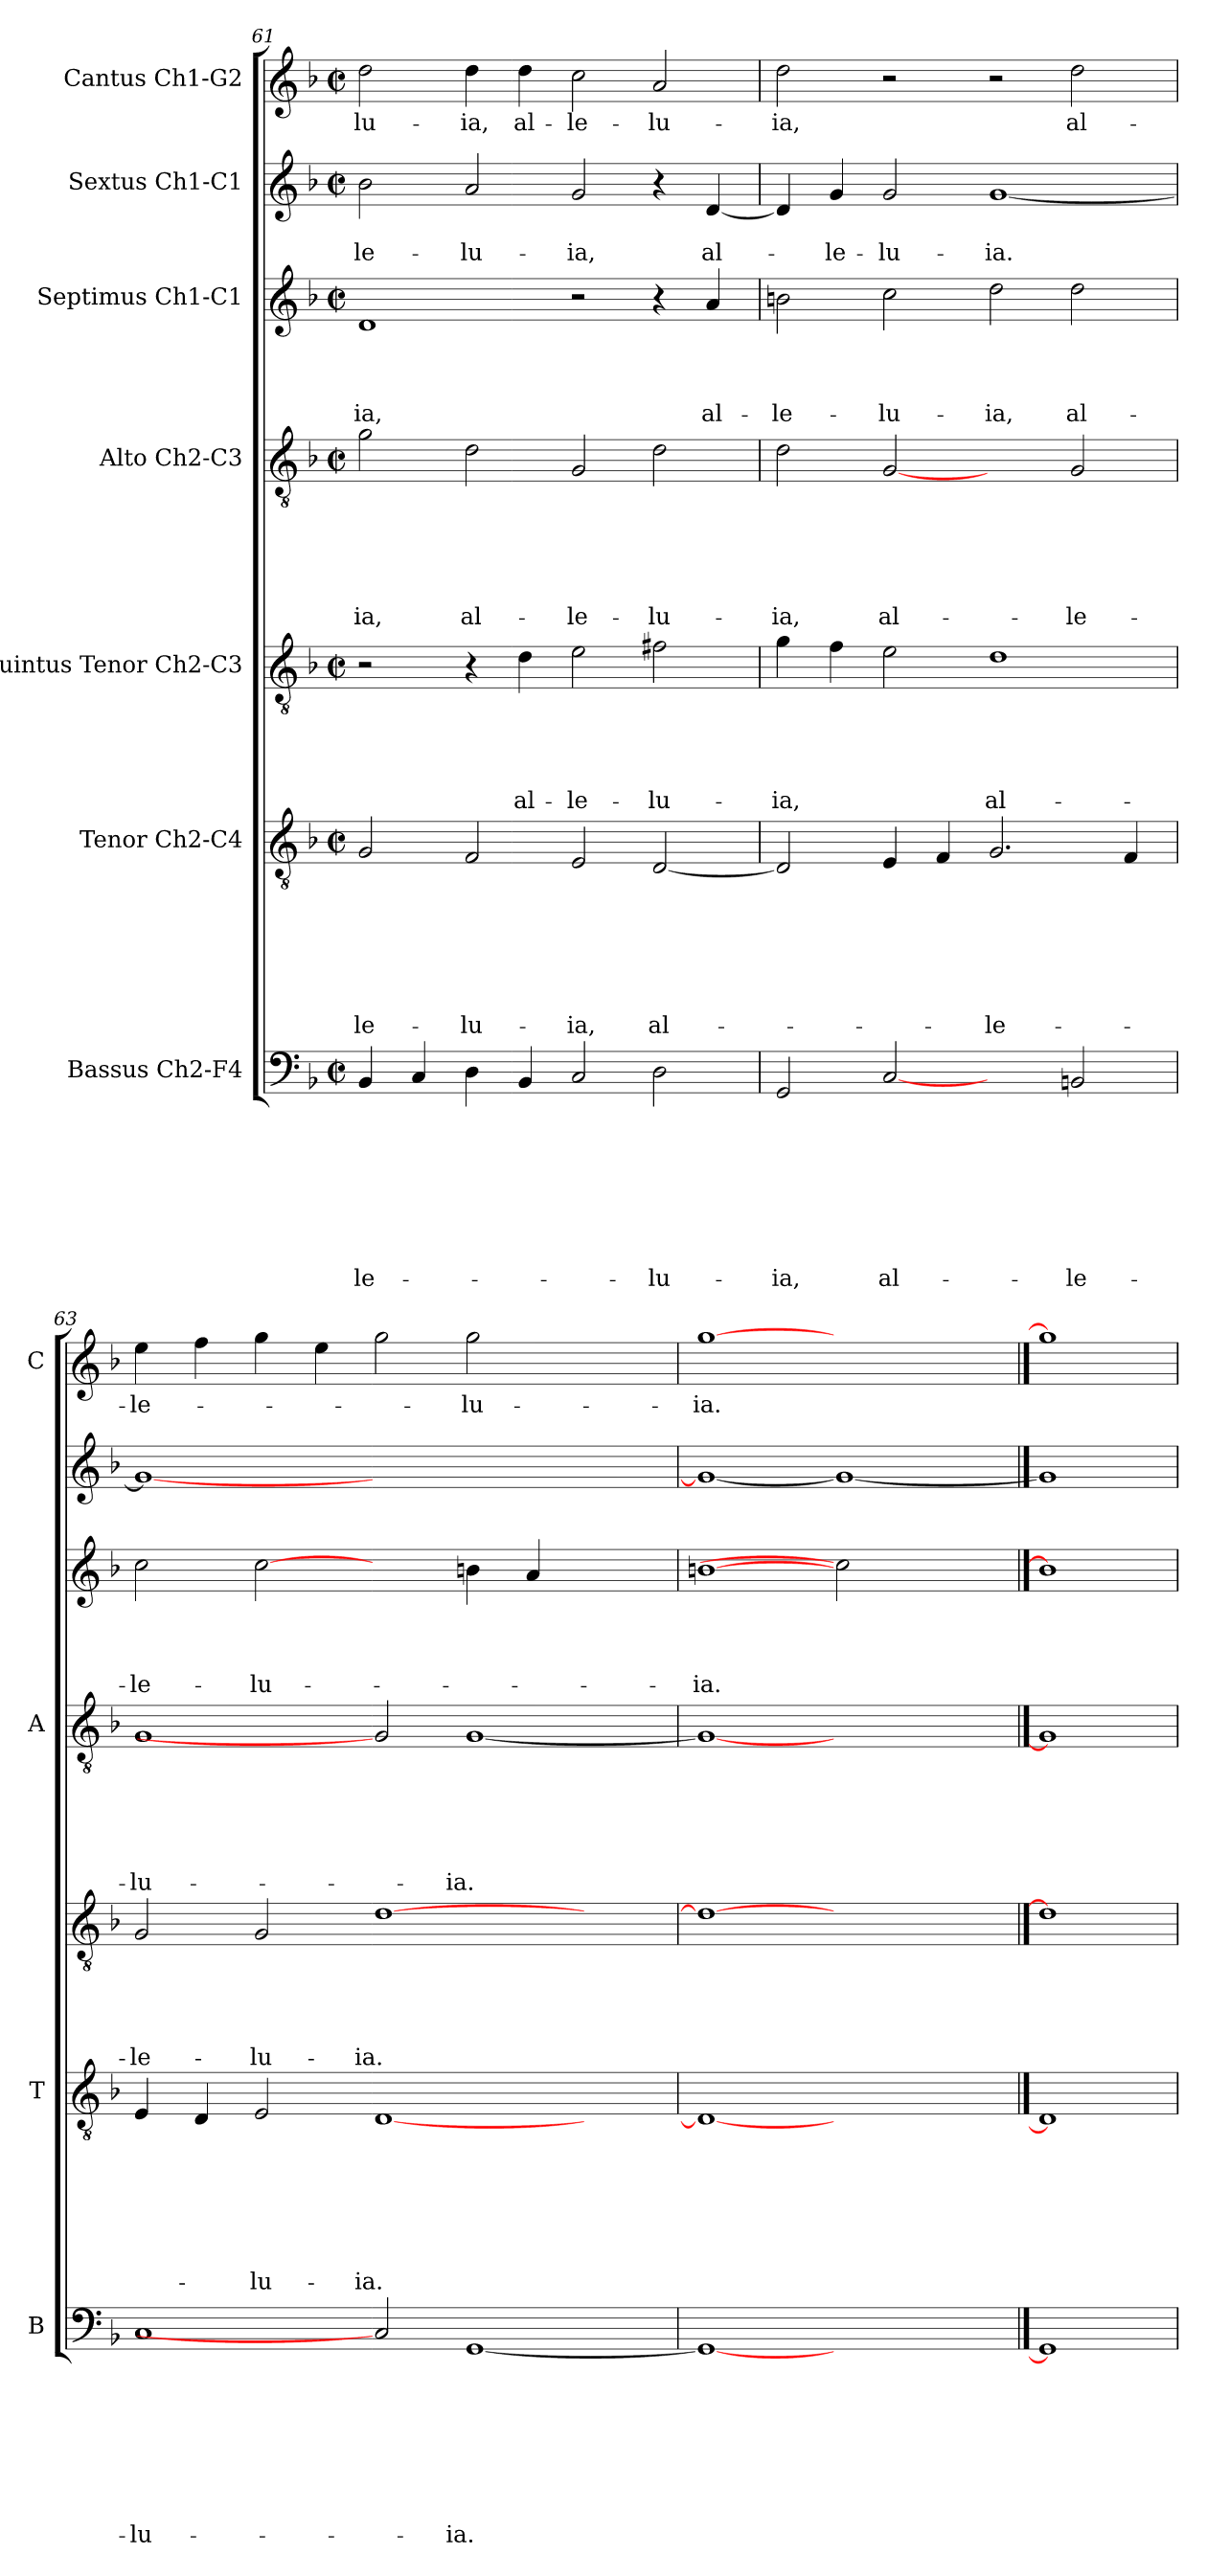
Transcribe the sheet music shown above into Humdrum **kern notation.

**kern	**text	**text	**text	**text	**text	**text	**text	**text	**kern	**text	**text	**text	**text	**text	**text	**text	**kern	**text	**text	**text	**text	**text	**kern	**text	**text	**text	**text	**text	**text	**kern	**text	**text	**text	**text	**kern	**text	**text	**kern	**text
*part7	*part7	*part7	*part7	*part7	*part7	*part7	*part7	*part7	*part6	*part6	*part6	*part6	*part6	*part6	*part6	*part6	*part5	*part5	*part5	*part5	*part5	*part5	*part4	*part4	*part4	*part4	*part4	*part4	*part4	*part3	*part3	*part3	*part3	*part3	*part2	*part2	*part2	*part1	*part1
*staff7	*staff7	*staff7	*staff7	*staff7	*staff7	*staff7	*staff7	*staff7	*staff6	*staff6	*staff6	*staff6	*staff6	*staff6	*staff6	*staff6	*staff5	*staff5	*staff5	*staff5	*staff5	*staff5	*staff4	*staff4	*staff4	*staff4	*staff4	*staff4	*staff4	*staff3	*staff3	*staff3	*staff3	*staff3	*staff2	*staff2	*staff2	*staff1	*staff1
*I"Bassus Ch2-F4	*	*	*	*	*	*	*	*	*I"Tenor Ch2-C4	*	*	*	*	*	*	*	*I"Quintus Tenor Ch2-C3	*	*	*	*	*	*I"Alto Ch2-C3	*	*	*	*	*	*	*I"Septimus Ch1-C1	*	*	*	*	*I"Sextus Ch1-C1	*	*	*I"Cantus Ch1-G2	*
*I'B	*	*	*	*	*	*	*	*	*I'T	*	*	*	*	*	*	*	*	*	*	*	*	*	*I'A	*	*	*	*	*	*	*	*	*	*	*	*	*	*	*I'C	*
!!LO:LB:g=z
*clefF4	*	*	*	*	*	*	*	*	*clefGv2	*	*	*	*	*	*	*	*clefGv2	*	*	*	*	*	*clefGv2	*	*	*	*	*	*	*clefG2	*	*	*	*	*clefG2	*	*	*clefG2	*
*k[b-]	*	*	*	*	*	*	*	*	*k[b-]	*	*	*	*	*	*	*	*k[b-]	*	*	*	*	*	*k[b-]	*	*	*	*	*	*	*k[b-]	*	*	*	*	*k[b-]	*	*	*k[b-]	*
*F:	*	*	*	*	*	*	*	*	*F:	*	*	*	*	*	*	*	*F:	*	*	*	*	*	*F:	*	*	*	*	*	*	*F:	*	*	*	*	*F:	*	*	*F:	*
*M2/2	*	*	*	*	*	*	*	*	*M2/2	*	*	*	*	*	*	*	*M2/2	*	*	*	*	*	*M2/2	*	*	*	*	*	*	*M2/2	*	*	*	*	*M2/2	*	*	*M2/2	*
*met(c|)	*	*	*	*	*	*	*	*	*met(c|)	*	*	*	*	*	*	*	*met(c|)	*	*	*	*	*	*met(c|)	*	*	*	*	*	*	*met(c|)	*	*	*	*	*met(c|)	*	*	*met(c|)	*
=61	=61	=61	=61	=61	=61	=61	=61	=61	=61	=61	=61	=61	=61	=61	=61	=61	=61	=61	=61	=61	=61	=61	=61	=61	=61	=61	=61	=61	=61	=61	=61	=61	=61	=61	=61	=61	=61	=61	=61
!	!	!	!	!	!	!	!	!LO:LY:b	!	!	!	!	!	!	!	!LO:LY:b	!	!	!	!	!	!	!	!	!	!	!	!	!LO:LY:b	!	!	!	!	!LO:LY:b	!	!	!LO:LY:b	!	!LO:LY:b
4BB-/	.	.	.	.	.	.	.	-le-	2G/	.	.	.	.	.	.	-le-	2r	.	.	.	.	.	2g\	.	.	.	.	.	-ia,	1d	.	.	.	-ia,	2b-\	.	-le-	2dd\	-lu-
4C/	.	.	.	.	.	.	.	.	.	.	.	.	.	.	.	.	.	.	.	.	.	.	.	.	.	.	.	.	.	.	.	.	.	.	.	.	.	.	.
!	!	!	!	!	!	!	!	!	!	!	!	!	!	!	!	!LO:LY:b	!	!	!	!	!	!	!	!	!	!	!	!	!LO:LY:b	!	!	!	!	!	!	!	!LO:LY:b	!	!LO:LY:b
4D\	.	.	.	.	.	.	.	.	2F/	.	.	.	.	.	.	-lu-	4r	.	.	.	.	.	2d\	.	.	.	.	.	al-	.	.	.	.	.	2a/	.	-lu-	4dd\	-ia,
!	!	!	!	!	!	!	!	!	!	!	!	!	!	!	!	!	!	!	!	!	!	!LO:LY:b	!	!	!	!	!	!	!	!	!	!	!	!	!	!	!	!	!LO:LY:b
4BB-/	.	.	.	.	.	.	.	.	.	.	.	.	.	.	.	.	4d\	.	.	.	.	al-	.	.	.	.	.	.	.	.	.	.	.	.	.	.	.	4dd\	al-
!	!	!	!	!	!	!	!	!	!	!	!	!	!	!	!	!LO:LY:b	!	!	!	!	!	!LO:LY:b	!	!	!	!	!	!	!LO:LY:b	!	!	!	!	!	!	!	!LO:LY:b	!	!LO:LY:b
2C/	.	.	.	.	.	.	.	.	2E/	.	.	.	.	.	.	-ia,	2e\	.	.	.	.	-le-	2G/	.	.	.	.	.	-le-	2r	.	.	.	.	2g/	.	-ia,	2cc\	-le-
!	!	!	!	!	!	!	!	!LO:LY:b	!	!	!	!	!	!	!	!LO:LY:b	!	!	!	!	!	!LO:LY:b	!	!	!	!	!	!	!LO:LY:b	!	!	!	!	!	!	!	!	!	!LO:LY:b
2D\	.	.	.	.	.	.	.	-lu-	[2D/	.	.	.	.	.	.	al-	2f#X\	.	.	.	.	-lu-	2d\	.	.	.	.	.	-lu-	4r	.	.	.	.	4r	.	.	2a/	-lu-
!	!	!	!	!	!	!	!	!	!	!	!	!	!	!	!	!	!	!	!	!	!	!	!	!	!	!	!	!	!	!	!	!	!	!LO:LY:b	!	!	!LO:LY:b	!	!
.	.	.	.	.	.	.	.	.	.	.	.	.	.	.	.	.	.	.	.	.	.	.	.	.	.	.	.	.	.	4a/	.	.	.	al-	[4d/	.	al-	.	.
=62	=62	=62	=62	=62	=62	=62	=62	=62	=62	=62	=62	=62	=62	=62	=62	=62	=62	=62	=62	=62	=62	=62	=62	=62	=62	=62	=62	=62	=62	=62	=62	=62	=62	=62	=62	=62	=62	=62	=62
!	!	!	!	!	!	!	!	!LO:LY:b	!	!	!	!	!	!	!	!	!	!	!	!	!	!LO:LY:b	!	!	!	!	!	!	!LO:LY:b	!	!	!	!	!LO:LY:b	!	!	!	!	!LO:LY:b
2GG/	.	.	.	.	.	.	.	-ia,	2D/]	.	.	.	.	.	.	.	4g\	.	.	.	.	-ia,	2d\	.	.	.	.	.	-ia,	2bn\	.	.	.	-le-	4d/]	.	.	2dd\	-ia,
!	!	!	!	!	!	!	!	!	!	!	!	!	!	!	!	!	!	!	!	!	!	!	!	!	!	!	!	!	!	!	!	!	!	!	!	!	!LO:LY:b	!	!
.	.	.	.	.	.	.	.	.	.	.	.	.	.	.	.	.	4f\	.	.	.	.	.	.	.	.	.	.	.	.	.	.	.	.	.	4g/	.	-le-	.	.
!	!	!	!	!	!	!	!	!LO:LY:b	!	!	!	!	!	!	!	!	!	!	!	!	!	!	!	!	!	!	!	!	!LO:LY:b	!	!	!	!	!LO:LY:b	!	!	!LO:LY:b	!	!
[2C	.	.	.	.	.	.	.	al-	4E/	.	.	.	.	.	.	.	2e\	.	.	.	.	.	[2G	.	.	.	.	.	al-	2cc\	.	.	.	-lu-	2g/	.	-lu-	2r	.
.	.	.	.	.	.	.	.	.	4F/	.	.	.	.	.	.	.	.	.	.	.	.	.	.	.	.	.	.	.	.	.	.	.	.	.	.	.	.	.	.
!	!	!	!	!	!	!	!	!	!	!	!	!	!	!	!	!LO:LY:b	!	!	!	!	!	!LO:LY:b	!	!	!	!	!	!	!	!	!	!	!	!LO:LY:b	!	!	!LO:LY:b	!	!
2ryy	.	.	.	.	.	.	.	.	2.G/	.	.	.	.	.	.	-le-	1d	.	.	.	.	al-	2ryy	.	.	.	.	.	.	2dd\	.	.	.	-ia,	[1g	.	-ia.	2r	.
!	!	!	!	!	!	!	!	!LO:LY:b	!	!	!	!	!	!	!	!	!	!	!	!	!	!	!	!	!	!	!	!	!LO:LY:b	!	!	!	!	!LO:LY:b	!	!	!	!	!LO:LY:b
2BBn/	.	.	.	.	.	.	.	-le-	.	.	.	.	.	.	.	.	.	.	.	.	.	.	2G/	.	.	.	.	.	-le-	2dd\	.	.	.	al-	.	.	.	2dd\	al-
.	.	.	.	.	.	.	.	.	4F/	.	.	.	.	.	.	.	.	.	.	.	.	.	.	.	.	.	.	.	.	.	.	.	.	.	.	.	.	.	.
=63	=63	=63	=63	=63	=63	=63	=63	=63	=63	=63	=63	=63	=63	=63	=63	=63	=63	=63	=63	=63	=63	=63	=63	=63	=63	=63	=63	=63	=63	=63	=63	=63	=63	=63	=63	=63	=63	=63	=63
!	!	!	!	!	!	!	!	!LO:LY:b	!	!	!	!	!	!	!	!	!	!	!	!	!	!LO:LY:b	!	!	!	!	!	!	!LO:LY:b	!	!	!	!	!LO:LY:b	!	!	!	!	!LO:LY:b
1C	.	.	.	.	.	.	.	-lu-	4E/	.	.	.	.	.	.	.	2G/	.	.	.	.	-le-	1G	.	.	.	.	.	-lu-	2cc\	.	.	.	-le-	1g_	.	.	4ee\	-le-
.	.	.	.	.	.	.	.	.	4D/	.	.	.	.	.	.	.	.	.	.	.	.	.	.	.	.	.	.	.	.	.	.	.	.	.	.	.	.	4ff\	.
!	!	!	!	!	!	!	!	!	!	!	!	!	!	!	!	!LO:LY:b	!	!	!	!	!	!LO:LY:b	!	!	!	!	!	!	!	!	!	!	!	!LO:LY:b	!	!	!	!	!
.	.	.	.	.	.	.	.	.	2E/	.	.	.	.	.	.	-lu-	2G/	.	.	.	.	-lu-	.	.	.	.	.	.	.	[2cc	.	.	.	-lu-	.	.	.	4gg\	.
.	.	.	.	.	.	.	.	.	.	.	.	.	.	.	.	.	.	.	.	.	.	.	.	.	.	.	.	.	.	.	.	.	.	.	.	.	.	4ee\	.
!	!	!	!	!	!	!	!	!	!	!	!	!	!	!	!	!LO:LY:b	!	!	!	!	!	!LO:LY:b	!	!	!	!	!	!	!	!	!	!	!	!	!	!	!	!	!
2C]	.	.	.	.	.	.	.	.	[1D	.	.	.	.	.	.	-ia.	[1d	.	.	.	.	-ia.	2G]	.	.	.	.	.	.	2ryy	.	.	.	.	1.ryy	.	.	2gg\	.
!	!	!	!	!	!	!	!	!LO:LY:b	!	!	!	!	!	!	!	!	!	!	!	!	!	!	!	!	!	!	!	!	!LO:LY:b	!	!	!	!	!	!	!	!	!	!LO:LY:b
[1GG	.	.	.	.	.	.	.	-ia.	.	.	.	.	.	.	.	.	.	.	.	.	.	.	[1G	.	.	.	.	.	-ia.	4bn\	.	.	.	.	.	.	.	2gg\	-lu-
.	.	.	.	.	.	.	.	.	.	.	.	.	.	.	.	.	.	.	.	.	.	.	.	.	.	.	.	.	.	4a/	.	.	.	.	.	.	.	.	.
.	.	.	.	.	.	.	.	.	2ryy	.	.	.	.	.	.	.	2ryy	.	.	.	.	.	.	.	.	.	.	.	.	2ryy	.	.	.	.	.	.	.	2ryy	.
=64	=64	=64	=64	=64	=64	=64	=64	=64	=64	=64	=64	=64	=64	=64	=64	=64	=64	=64	=64	=64	=64	=64	=64	=64	=64	=64	=64	=64	=64	=64	=64	=64	=64	=64	=64	=64	=64	=64	=64
!	!	!	!	!	!	!	!	!	!	!	!	!	!	!	!	!	!	!	!	!	!	!	!	!	!	!	!	!	!	!	!	!	!	!LO:LY:b	!	!	!	!	!LO:LY:b
1GG_	.	.	.	.	.	.	.	.	1D_	.	.	.	.	.	.	.	1d_	.	.	.	.	.	1G_	.	.	.	.	.	.	[1bn	.	.	.	-ia.	1g_	.	.	[1gg	-ia.
1ryy	.	.	.	.	.	.	.	.	1ryy	.	.	.	.	.	.	.	1ryy	.	.	.	.	.	1ryy	.	.	.	.	.	.	2cc]	.	.	.	.	1g_	.	.	1ryy	.
.	.	.	.	.	.	.	.	.	.	.	.	.	.	.	.	.	.	.	.	.	.	.	.	.	.	.	.	.	.	2ryy	.	.	.	.	.	.	.	.	.
==65	==65	==65	==65	==65	==65	==65	==65	==65	==65	==65	==65	==65	==65	==65	==65	==65	==65	==65	==65	==65	==65	==65	==65	==65	==65	==65	==65	==65	==65	==65	==65	==65	==65	==65	==65	==65	==65	==65	==65
1GG]	.	.	.	.	.	.	.	.	1D]	.	.	.	.	.	.	.	1d]	.	.	.	.	.	1G]	.	.	.	.	.	.	1b]	.	.	.	.	1g]	.	.	1gg]	.
=	=	=	=	=	=	=	=	=	=	=	=	=	=	=	=	=	=	=	=	=	=	=	=	=	=	=	=	=	=	=	=	=	=	=	=	=	=	=	=
*-	*-	*-	*-	*-	*-	*-	*-	*-	*-	*-	*-	*-	*-	*-	*-	*-	*-	*-	*-	*-	*-	*-	*-	*-	*-	*-	*-	*-	*-	*-	*-	*-	*-	*-	*-	*-	*-	*-	*-
